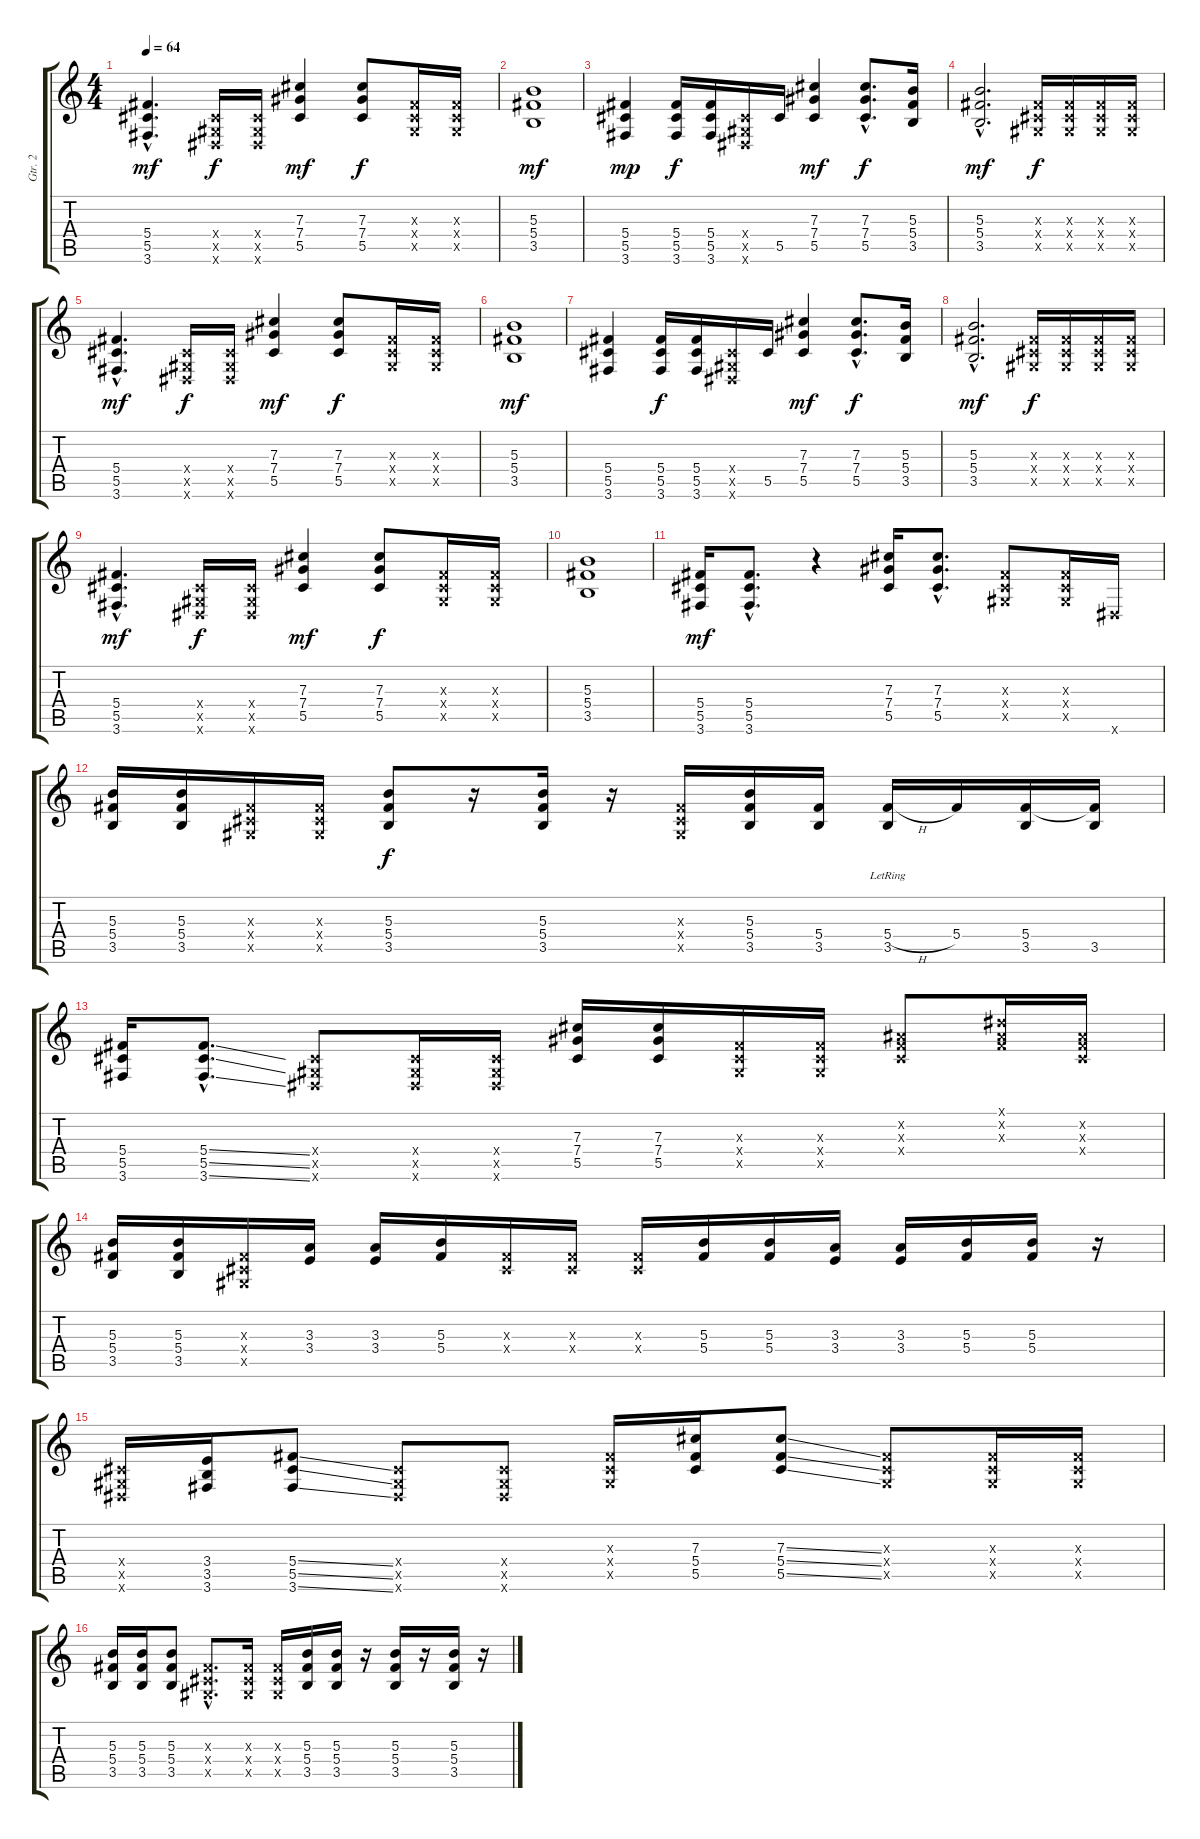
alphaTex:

\track ("Gtr. 2" "Gtr. 2") {instrument distortionguitar}
\staff {score tabs}
\tuning (Eb4 Bb3 Gb3 Db3 Ab2 Eb2) {hide}
\ts (4 4)
\tempo 64
\clef g2
\ks c
(5.4{hac} 5.5{hac} 3.6{hac}).4{d dy mf} (0.4{x} 0.5{x} 0.6{x}).16{dy f} (0.4{x} 0.5{x} 0.6{x}).16 (7.3 7.4 5.5).4{dy mf} (7.3 7.4 5.5).8{dy f} (0.3{x} 0.4{x} 0.5{x}).16 (0.3{x} 0.4{x} 0.5{x}).16 |
(5.3 5.4 3.5).1{dy mf volume 4} |
(5.4 5.5 3.6).4{dy mp volume 11 instrument distortionguitar} (5.4 5.5 3.6).16{dy f} (5.4 5.5 3.6).16 (0.4{x} 0.5{x} 0.6{x}).16 5.5.16 (7.3 7.4 5.5).4{dy mf} (7.3{hac} 7.4{hac} 5.5{hac}).8{d dy f} (5.3 5.4 3.5).16 |
(5.3{hac} 5.4{hac} 3.5{hac}).2{d dy mf} (0.3{x} 0.4{x} 0.5{x}).16{dy f} (0.3{x} 0.4{x} 0.5{x}).16 (0.3{x} 0.4{x} 0.5{x}).16 (0.3{x} 0.4{x} 0.5{x}).16 |
(5.4{hac} 5.5{hac} 3.6{hac}).4{d dy mf} (0.4{x} 0.5{x} 0.6{x}).16{dy f} (0.4{x} 0.5{x} 0.6{x}).16 (7.3 7.4 5.5).4{dy mf} (7.3 7.4 5.5).8{dy f} (0.3{x} 0.4{x} 0.5{x}).16 (0.3{x} 0.4{x} 0.5{x}).16 |
(5.3 5.4 3.5).1{dy mf} |
(5.4 5.5 3.6).4 (5.4 5.5 3.6).16{dy f} (5.4 5.5 3.6).16 (0.4{x} 0.5{x} 0.6{x}).16 5.5.16 (7.3 7.4 5.5).4{dy mf} (7.3{hac} 7.4{hac} 5.5{hac}).8{d dy f} (5.3 5.4 3.5).16 |
(5.3{hac} 5.4{hac} 3.5{hac}).2{d dy mf} (0.3{x} 0.4{x} 0.5{x}).16{dy f} (0.3{x} 0.4{x} 0.5{x}).16 (0.3{x} 0.4{x} 0.5{x}).16 (0.3{x} 0.4{x} 0.5{x}).16 |
(5.4{hac} 5.5{hac} 3.6{hac}).4{d dy mf} (0.4{x} 0.5{x} 0.6{x}).16{dy f} (0.4{x} 0.5{x} 0.6{x}).16 (7.3 7.4 5.5).4{dy mf} (7.3 7.4 5.5).8{dy f} (0.3{x} 0.4{x} 0.5{x}).16 (0.3{x} 0.4{x} 0.5{x}).16 |
(5.3 5.4 3.5).1{volume 16 instrument distortionguitar} |
(5.4 5.5 3.6).16{dy mf volume 11 instrument electricguitarjazz} (5.4{hac} 5.5{hac} 3.6{hac}).8{d} r.4 (7.3 7.4 5.5).16 (7.3{hac} 7.4{hac} 5.5{hac}).8{d} (0.3{x} 0.4{x} 0.5{x}).8 (0.3{x} 0.4{x} 0.5{x}).16 0.6{x}.16 |
(5.3 5.4 3.5).16 (5.3 5.4 3.5).16 (0.3{x} 0.4{x} 0.5{x}).16 (0.3{x} 0.4{x} 0.5{x}).16 (5.3 5.4 3.5).8{dy f} r.16 (5.3 5.4 3.5).16 r.16 (0.3{x} 0.4{x} 0.5{x}).16 (5.3 5.4 3.5).16 (5.4 3.5).16 (5.4{h} 3.5{lr}).16 5.4.16 (5.4 3.5).16 (5.4{t} 3.5).16 |
(5.4 5.5 3.6).16 (5.4{ss hac} 5.5{ss hac} 3.6{ss hac}).8{d} (0.4{x} 0.5{x} 0.6{x}).8 (0.4{x} 0.5{x} 0.6{x}).16 (0.4{x} 0.5{x} 0.6{x}).16 (7.3 7.4 5.5).16 (7.3 7.4 5.5).16 (0.3{x} 0.4{x} 0.5{x}).16 (0.3{x} 0.4{x} 0.5{x}).16 (0.2{x} 0.3{x} 0.4{x}).8 (0.1{x} 0.2{x} 0.3{x}).16 (0.2{x} 0.3{x} 0.4{x}).16 |
(5.3 5.4 3.5).16 (5.3 5.4 3.5).16 (0.3{x} 0.4{x} 0.5{x}).16 (3.3 3.4).16 (3.3 3.4).16 (5.3 5.4).16 (0.3{x} 0.4{x}).16 (0.3{x} 0.4{x}).16 (0.3{x} 0.4{x}).16 (5.3 5.4).16 (5.3 5.4).16 (3.3 3.4).16 (3.3 3.4).16 (5.3 5.4).16 (5.3 5.4).16 r.16 |
(0.4{x} 0.5{x} 0.6{x}).16 (3.4 3.5 3.6).16 (5.4{ss} 5.5{ss} 3.6{ss}).8 (0.4{x} 0.5{x} 0.6{x}).8 (0.4{x} 0.5{x} 0.6{x}).8 (0.3{x} 0.4{x} 0.5{x}).16 (7.3 5.4 5.5).16 (7.3{ss} 5.4{ss} 5.5{ss}).8 (0.3{x} 0.4{x} 0.5{x}).8 (0.3{x} 0.4{x} 0.5{x}).16 (0.3{x} 0.4{x} 0.5{x}).16 |
(5.3 5.4 3.5).16 (5.3 5.4 3.5).16 (5.3 5.4 3.5).8 (0.3{hac x} 0.4{hac x} 0.5{hac x}).8{d} (0.3{x} 0.4{x} 0.5{x}).16 (0.3{x} 0.4{x} 0.5{x}).16 (5.3 5.4 3.5).16 (5.3 5.4 3.5).16 r.16 (5.3 5.4 3.5).16 r.16 (5.3 5.4 3.5).16 r.16
